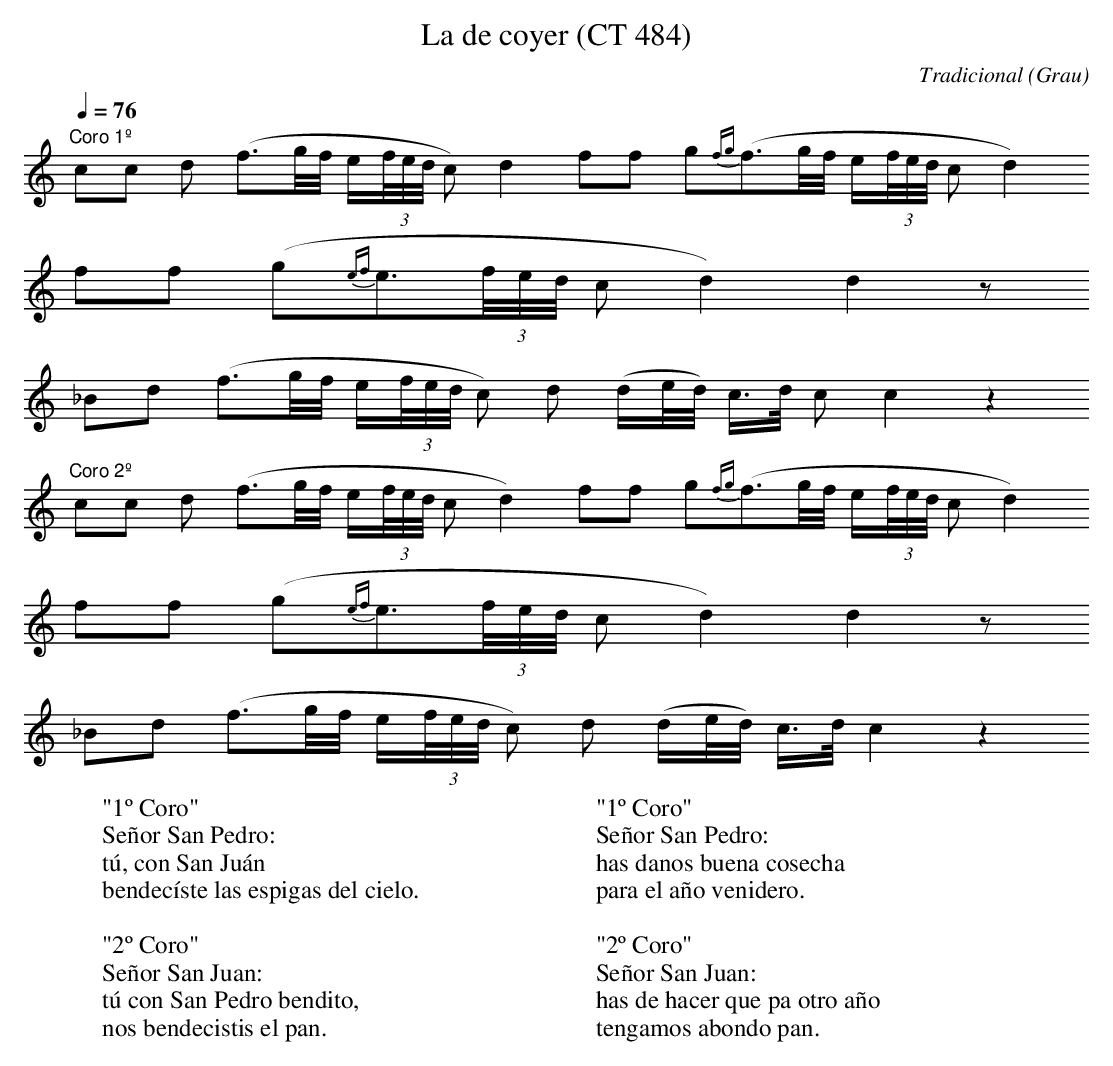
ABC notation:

X:1
T:La de coyer (CT 484)
C:Tradicional
O:Grau
M:Llibre
L:1/8
Q:1/4=76
K:C
"Coro 1º"
cc d (f3/2g/4f/4 e/(3f/4e/4d/4 c) d2 ff g{fg}(f3/2g/4f/4 e/(3f/4e/4d/4 c d2)
ff (g{ef}e3/2(3f/4e/4d/4 c d2) d2 z
_Bd (f3/2g/4f/4 e/(3f/4e/4d/4 c) d (d/e/4d/4) c/>d/ c c2 z2
"Coro 2º"
cc d (f3/2g/4f/4 e/(3f/4e/4d/4 c d2) ff g{fg}(f3/2g/4f/4 e/(3f/4e/4d/4 c d2)
ff (g{ef}e3/2(3f/4e/4d/4 c d2) d2 z
_Bd (f3/2g/4f/4 e/(3f/4e/4d/4 c) d (d/e/4d/4) c/>d/ c2 z2
W:"1º Coro"
W:Señor San Pedro:
W:tú, con San Juán
W:bendecíste las espigas del cielo.
W:
W:"2º Coro"
W:Señor San Juan:
W:tú con San Pedro bendito,
W:nos bendecistis el pan.
W:
W:"1º Coro"
W:Señor San Pedro:
W:has danos buena cosecha
W:para el año venidero.
W:
W:"2º Coro"
W:Señor San Juan:
W:has de hacer que pa otro año
W:tengamos abondo pan.
W:
